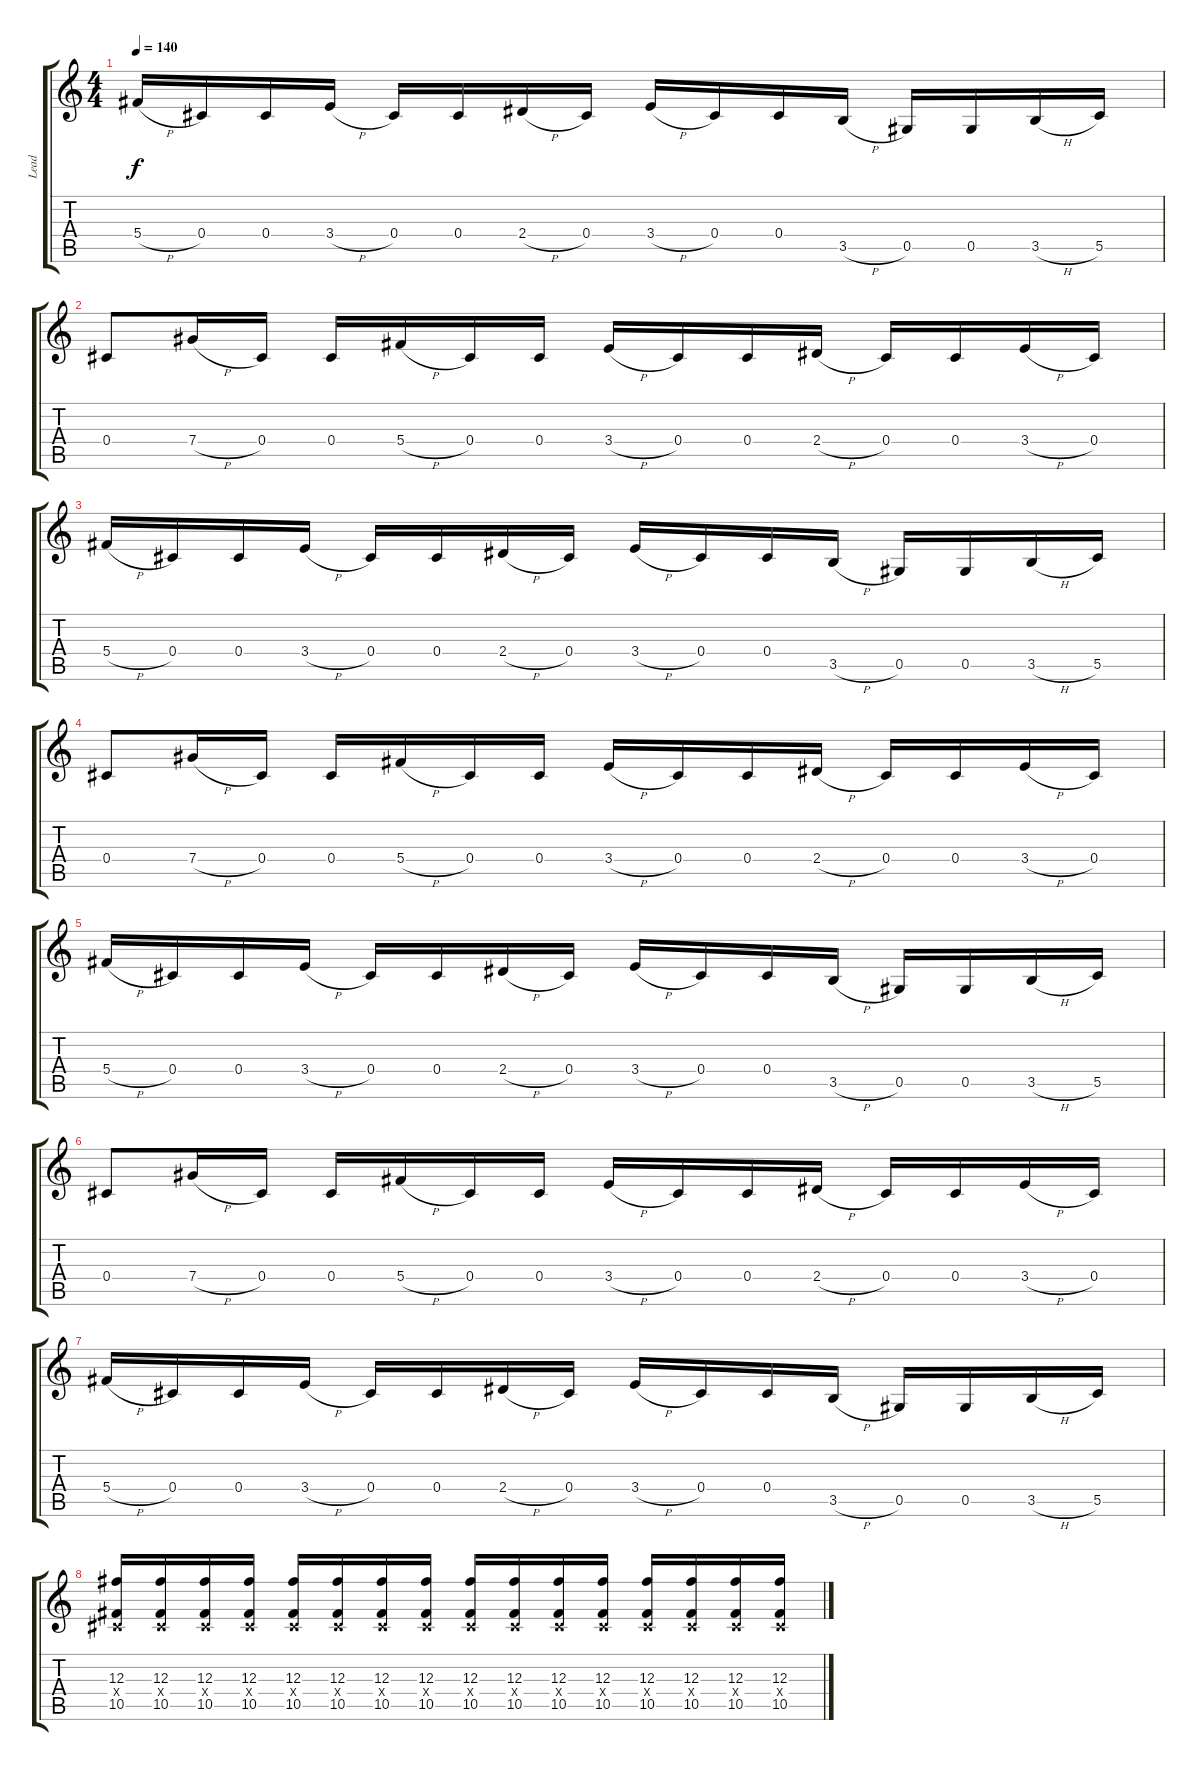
\track ("Lead" "Lead") {instrument distortionguitar}
\staff {score tabs}
\tuning (Eb4 Bb3 Gb3 Db3 Ab2 Db2) {hide}
\ts (4 4)
\tempo 140
\clef g2
\ks c
5.4{h}.16{dy f} 0.4.16 0.4.16 3.4{h}.16 0.4.16 0.4.16 2.4{h}.16 0.4.16 3.4{h}.16 0.4.16 0.4.16 3.5{h}.16 0.5.16 0.5.16 3.5{h}.16 5.5.16 |
0.4.8 7.4{h}.16 0.4.16 0.4.16 5.4{h}.16 0.4.16 0.4.16 3.4{h}.16 0.4.16 0.4.16 2.4{h}.16 0.4.16 0.4.16 3.4{h}.16 0.4.16 |
5.4{h}.16 0.4.16 0.4.16 3.4{h}.16 0.4.16 0.4.16 2.4{h}.16 0.4.16 3.4{h}.16 0.4.16 0.4.16 3.5{h}.16 0.5.16 0.5.16 3.5{h}.16 5.5.16 |
0.4.8 7.4{h}.16 0.4.16 0.4.16 5.4{h}.16 0.4.16 0.4.16 3.4{h}.16 0.4.16 0.4.16 2.4{h}.16 0.4.16 0.4.16 3.4{h}.16 0.4.16 |
5.4{h}.16 0.4.16 0.4.16 3.4{h}.16 0.4.16 0.4.16 2.4{h}.16 0.4.16 3.4{h}.16 0.4.16 0.4.16 3.5{h}.16 0.5.16 0.5.16 3.5{h}.16 5.5.16 |
0.4.8 7.4{h}.16 0.4.16 0.4.16 5.4{h}.16 0.4.16 0.4.16 3.4{h}.16 0.4.16 0.4.16 2.4{h}.16 0.4.16 0.4.16 3.4{h}.16 0.4.16 |
5.4{h}.16 0.4.16 0.4.16 3.4{h}.16 0.4.16 0.4.16 2.4{h}.16 0.4.16 3.4{h}.16 0.4.16 0.4.16 3.5{h}.16 0.5.16 0.5.16 3.5{h}.16 5.5.16 |
(12.3 0.4{x} 10.5).16 (12.3 0.4{x} 10.5).16 (12.3 0.4{x} 10.5).16 (12.3 0.4{x} 10.5).16 (12.3 0.4{x} 10.5).16 (12.3 0.4{x} 10.5).16 (12.3 0.4{x} 10.5).16 (12.3 0.4{x} 10.5).16 (12.3 0.4{x} 10.5).16 (12.3 0.4{x} 10.5).16 (12.3 0.4{x} 10.5).16 (12.3 0.4{x} 10.5).16 (12.3 0.4{x} 10.5).16 (12.3 0.4{x} 10.5).16 (12.3 0.4{x} 10.5).16 (12.3 0.4{x} 10.5).16
